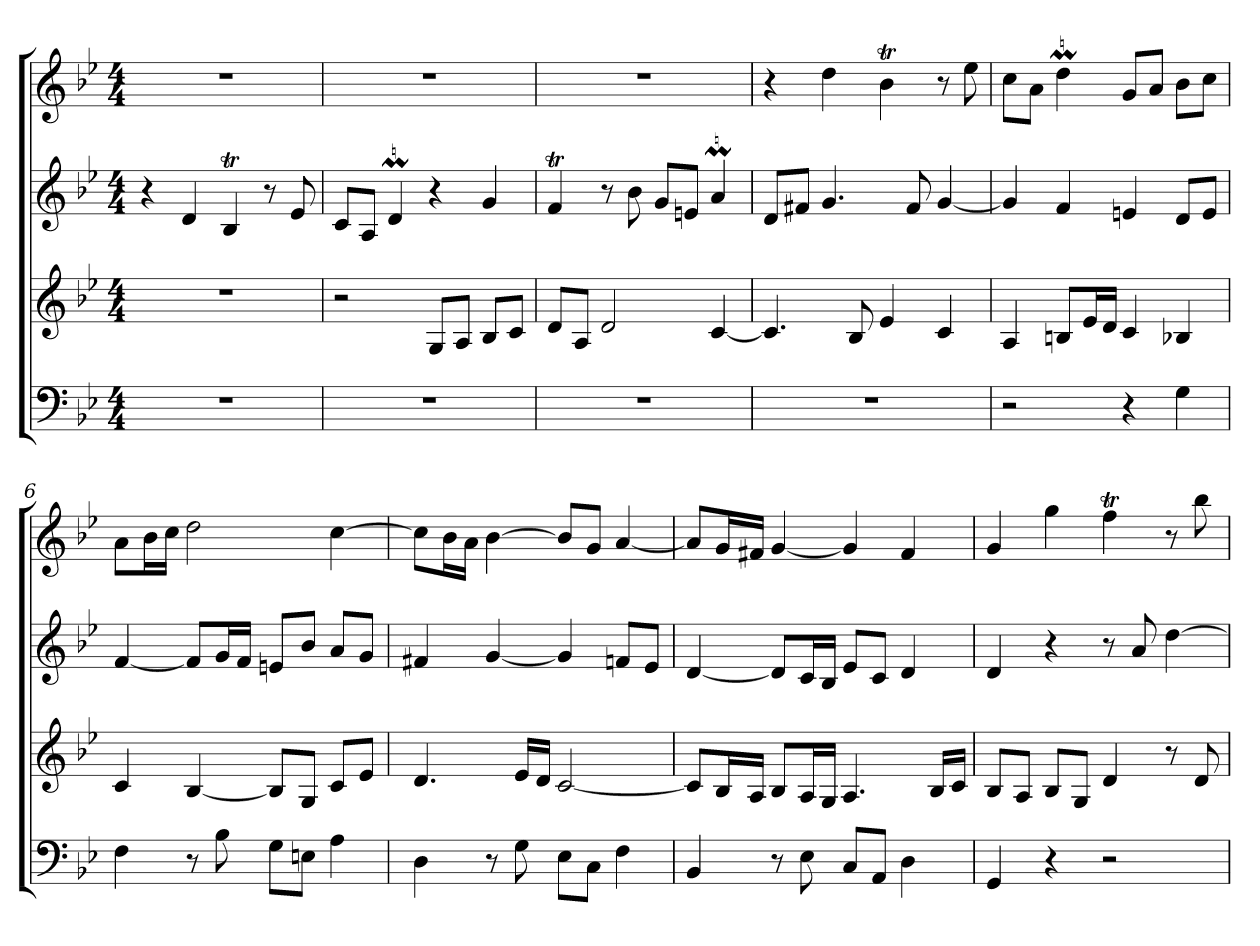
**kern	**kern	**kern	**kern
*part4	*part3	*part2	*part1
*staff4	*staff3	*staff2	*staff1
*k[b-e-]	*k[b-e-]	*k[b-e-]	*k[b-e-]
*M4/4	*M4/4	*M4/4	*M4/4
*MM60	*MM60	*MM60	*MM60
=1	=1	=1	=1
1r	1r	4r	1r
.	.	4d	.
.	.	4B-T	.
.	.	8r	.
.	.	8e-	.
=2	=2	=2	=2
1r	2r	8cL	1r
.	.	8AJ	.
.	.	4dM	.
.	8GL	4r	.
.	8AJ	.	.
.	8B-L	4g	.
.	8cJ	.	.
=3	=3	=3	=3
1r	8dL	4fT	1r
.	8AJ	.	.
.	2d	8r	.
.	.	8b-	.
.	.	8gL	.
.	.	8enJ	.
.	[4c	4aM	.
=4	=4	=4	=4
1r	4.c]	8dL	4r
.	.	8f#XJ	.
.	.	4.g	4dd
.	8B-	.	.
.	4e-	.	4b-T
.	.	8f#	.
.	4c	[4g	8r
.	.	.	8ee-
=5	=5	=5	=5
2r	4A	4g]	8ccL
.	.	.	8aJ
.	8BnL	4f	4ddM
.	16e-L	.	.
.	16dJJ	.	.
4r	4c	4en	8gL
.	.	.	8aJ
4G	4B-X	8dL	8b-L
.	.	8eJ	8ccJ
=6	=6	=6	=6
4F	4c	[4f	8aL
.	.	.	16b-L
.	.	.	16ccJJ
8r	[4B-	8fL]	2dd
8B-	.	16gL	.
.	.	16fJJ	.
8GL	8B-L]	8enL	.
8EnJ	8GJ	8b-J	.
4A	8cL	8aL	[4cc
.	8e-J	8gJ	.
=7	=7	=7	=7
4D	4.d	4f#X	8ccL]
.	.	.	16b-L
.	.	.	16aJJ
8r	.	[4g	[4b-
8G	16e-LL	.	.
.	16dJJ	.	.
8E-L	[2c	4g]	8b-L]
8CJ	.	.	8gJ
4F	.	8fnL	[4a
.	.	8e-J	.
=8	=8	=8	=8
4BB-	8cL]	[4d	8aL]
.	16B-L	.	16gL
.	16AJJ	.	16f#XJJ
8r	8B-L	8dL]	[4g
8E-	16AL	16cL	.
.	16GJJ	16B-JJ	.
8CL	4.A	8e-L	4g]
8AAJ	.	8cJ	.
4D	.	4d	4f#
.	16B-LL	.	.
.	16cJJ	.	.
=9	=9	=9	=9
4GG	8B-L	4d	4g
.	8AJ	.	.
4r	8B-L	4r	4gg
.	8GJ	.	.
2r	4d	8r	4ffT
.	.	8a	.
.	8r	[4dd	8r
.	8d	.	8bb-
=	=	=	=
*-	*-	*-	*-
